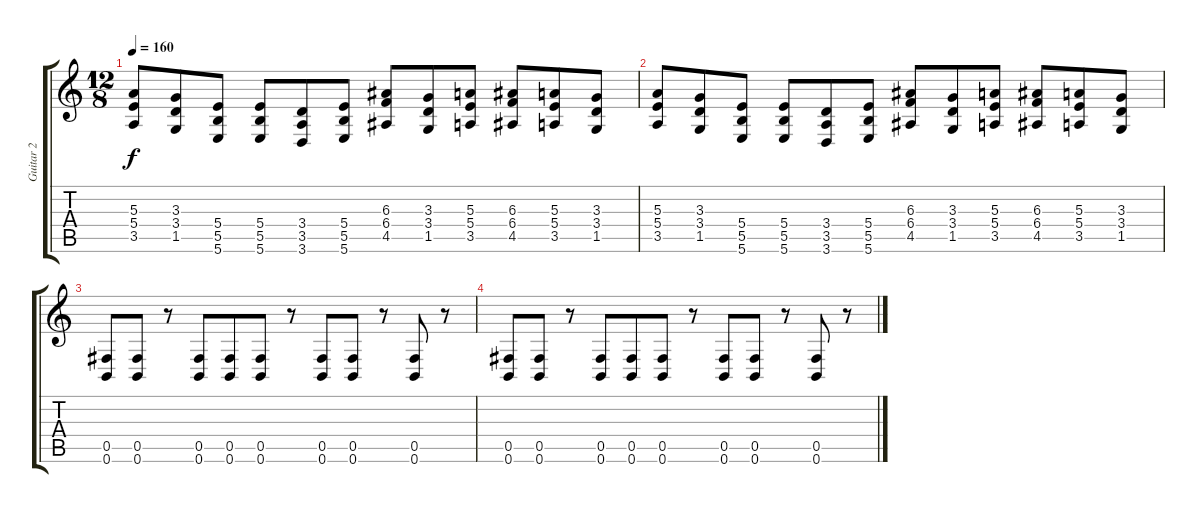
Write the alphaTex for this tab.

\track ("Guitar 2" "Guitar 2") {instrument distortionguitar}
\staff {score tabs}
\tuning (Db4 Ab3 E3 B2 Gb2 B1) {hide}
\ts (12 8)
\tempo 160
\clef g2
\ks c
(5.3 5.4 3.5).8{dy f volume 16 balance 8 instrument overdrivenguitar} (3.3 3.4 1.5).8 (5.4 5.5 5.6).8 (5.4 5.5 5.6).8 (3.4 3.5 3.6).8 (5.4 5.5 5.6).8 (6.3 6.4 4.5).8 (3.3 3.4 1.5).8 (5.3 5.4 3.5).8 (6.3 6.4 4.5).8 (5.3 5.4 3.5).8 (3.3 3.4 1.5).8 |
(5.3 5.4 3.5).8{volume 16 balance 8 instrument overdrivenguitar} (3.3 3.4 1.5).8 (5.4 5.5 5.6).8 (5.4 5.5 5.6).8 (3.4 3.5 3.6).8 (5.4 5.5 5.6).8 (6.3 6.4 4.5).8 (3.3 3.4 1.5).8 (5.3 5.4 3.5).8 (6.3 6.4 4.5).8 (5.3 5.4 3.5).8 (3.3 3.4 1.5).8 |
(0.5 0.6).8{volume 16 balance 8} (0.5 0.6).8 r.8 (0.5 0.6).8 (0.5 0.6).8 (0.5 0.6).8 r.8 (0.5 0.6).8 (0.5 0.6).8 r.8 (0.5 0.6).8 r.8 |
(0.5 0.6).8{volume 16 balance 8} (0.5 0.6).8 r.8 (0.5 0.6).8 (0.5 0.6).8 (0.5 0.6).8 r.8 (0.5 0.6).8 (0.5 0.6).8 r.8 (0.5 0.6).8 r.8
